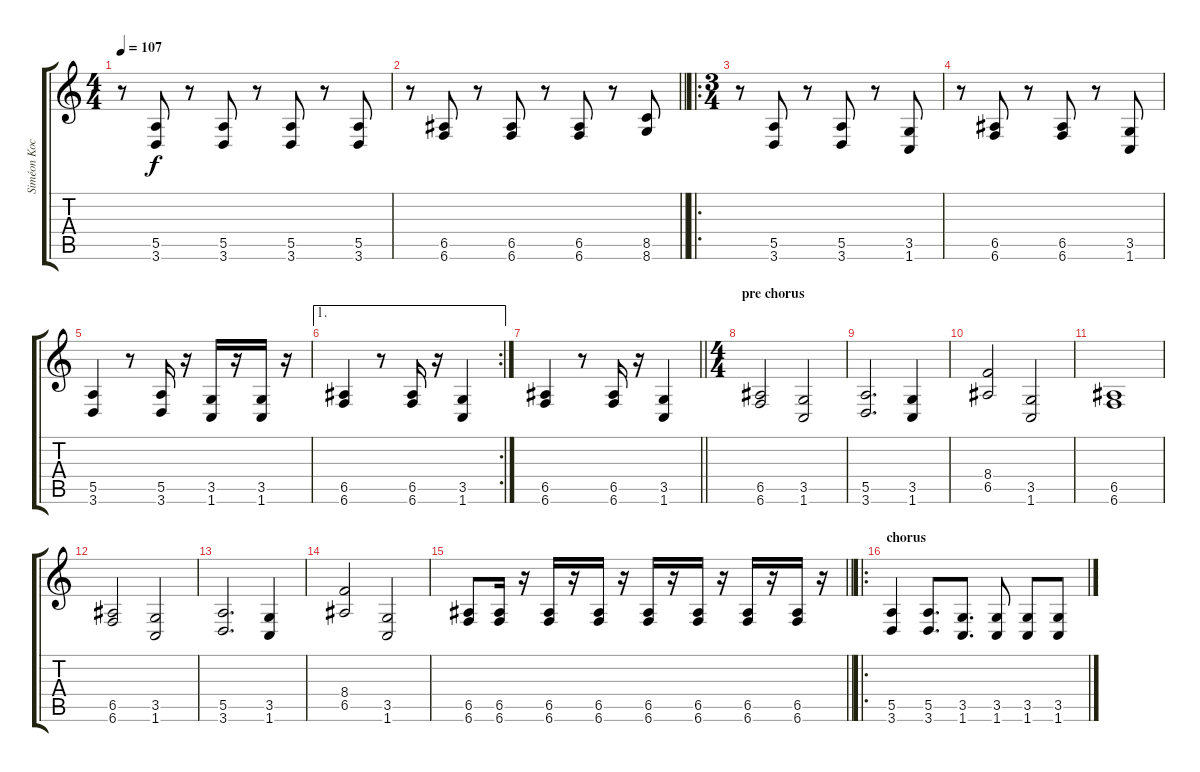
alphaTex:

\track ("Siméon Koch" "Siméon Koc") {instrument distortionguitar}
\staff {score tabs}
\tuning (B3 Gb3 D3 A2 E2 B1) {hide}
\ts (4 4)
\tempo 107
\clef g2
\ks c
r.8{dy f} (5.5 3.6).8 r.8 (5.5 3.6).8 r.8 (5.5 3.6).8 r.8 (5.5 3.6).8 |
\barLineRight lightlight
r.8 (6.5 6.6).8 r.8 (6.5 6.6).8 r.8 (6.5 6.6).8 r.8 (8.5 8.6).8 |
\ro
\ts (3 4)
\section ("" "")
r.8 (5.5 3.6).8 r.8 (5.5 3.6).8 r.8 (3.5 1.6).8 |
r.8 (6.5 6.6).8 r.8 (6.5 6.6).8 r.8 (3.5 1.6).8 |
(5.5 3.6).4 r.8 (5.5 3.6).16 r.16 (3.5 1.6).16 r.16 (3.5 1.6).16 r.16 |
\ae 1
\rc 2
(6.5 6.6).4 r.8 (6.5 6.6).16 r.16 (3.5 1.6).4 |
\barLineRight lightlight
(6.5 6.6).4 r.8 (6.5 6.6).16 r.16 (3.5 1.6).4 |
\ts (4 4)
\section ("" "pre chorus")
(6.5 6.6).2 (3.5 1.6).2 |
(5.5 3.6).2{d} (3.5 1.6).4 |
(8.4 6.5).2 (3.5 1.6).2 |
(6.5 6.6).1 |
(6.5 6.6).2 (3.5 1.6).2 |
(5.5 3.6).2{d} (3.5 1.6).4 |
(8.4 6.5).2 (3.5 1.6).2 |
\barLineRight lightlight
(6.5 6.6).8 (6.5 6.6).16 r.16 (6.5 6.6).16 r.16 (6.5 6.6).16 r.16 (6.5 6.6).16 r.16 (6.5 6.6).16 r.16 (6.5 6.6).16 r.16 (6.5 6.6).16 r.16 |
\ro
\section ("" "chorus")
(5.5 3.6).4 (5.5 3.6).8{d} (3.5 1.6).8{d} (3.5 1.6).8 (3.5 1.6).8 (3.5 1.6).8
